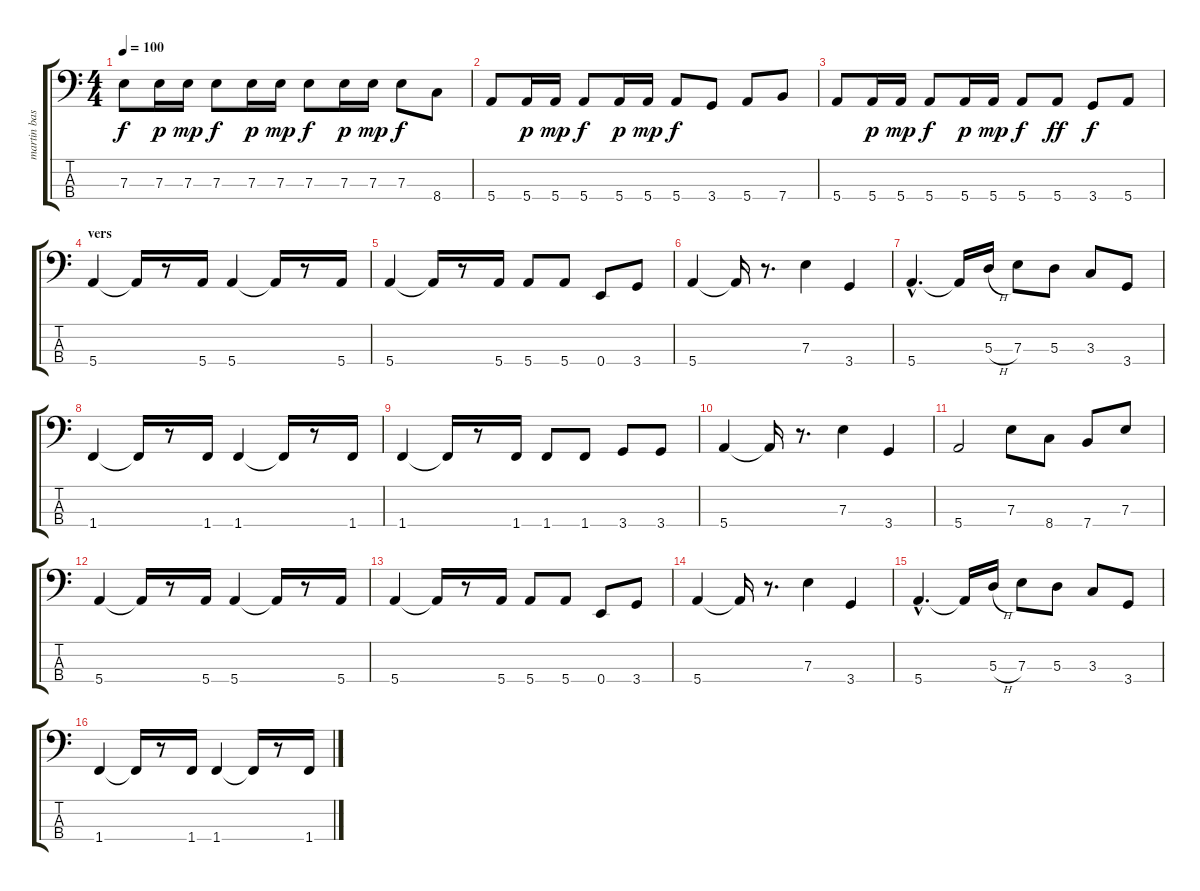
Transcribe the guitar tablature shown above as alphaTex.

\track ("martin bas" "martin bas") {instrument electricbassfinger}
\staff {score tabs}
\tuning (G2 D2 A1 E1) {hide}
\ts (4 4)
\tempo 100
\clef f4
\ks c
7.3.8{dy f} 7.3.16{dy p} 7.3.16{dy mp} 7.3.8{dy f} 7.3.16{dy p} 7.3.16{dy mp} 7.3.8{dy f} 7.3.16{dy p} 7.3.16{dy mp} 7.3.8{dy f} 8.4.8 |
5.4.8 5.4.16{dy p} 5.4.16{dy mp} 5.4.8{dy f} 5.4.16{dy p} 5.4.16{dy mp} 5.4.8{dy f} 3.4.8 5.4.8 7.4.8 |
5.4.8 5.4.16{dy p} 5.4.16{dy mp} 5.4.8{dy f} 5.4.16{dy p} 5.4.16{dy mp} 5.4.8{dy f} 5.4.8{dy ff} 3.4.8{dy f} 5.4.8 |
\section ("" "vers")
5.4.4 5.4{t}.16 r.8 5.4.16 5.4.4 5.4{t}.16 r.8 5.4.16 |
5.4.4 5.4{t}.16 r.8 5.4.16 5.4.8 5.4.8 0.4.8 3.4.8 |
5.4.4 5.4{t}.16 r.8{d} 7.3.4 3.4.4 |
5.4{hac}.4{d} 5.4{t}.16 5.3{h}.16 7.3.8 5.3.8 3.3.8 3.4.8 |
1.4.4 1.4{t}.16 r.8 1.4.16 1.4.4 1.4{t}.16 r.8 1.4.16 |
1.4.4 1.4{t}.16 r.8 1.4.16 1.4.8 1.4.8 3.4.8 3.4.8 |
5.4.4 5.4{t}.16 r.8{d} 7.3.4 3.4.4 |
5.4.2 7.3.8 8.4.8 7.4.8 7.3.8 |
5.4.4 5.4{t}.16 r.8 5.4.16 5.4.4 5.4{t}.16 r.8 5.4.16 |
5.4.4 5.4{t}.16 r.8 5.4.16 5.4.8 5.4.8 0.4.8 3.4.8 |
5.4.4 5.4{t}.16 r.8{d} 7.3.4 3.4.4 |
5.4{hac}.4{d} 5.4{t}.16 5.3{h}.16 7.3.8 5.3.8 3.3.8 3.4.8 |
1.4.4 1.4{t}.16 r.8 1.4.16 1.4.4 1.4{t}.16 r.8 1.4.16
